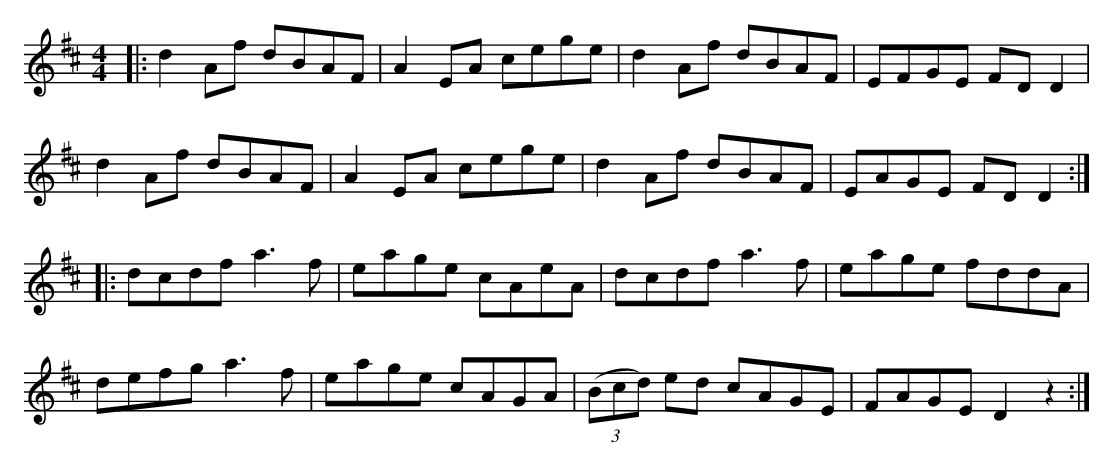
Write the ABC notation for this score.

X:1
M:4/4
K:D
|:d2 Af dBAF|A2 EA cege|d2Af dBAF|EFGE FD D2|
d2 Af dBAF|A2EA cege|d2 Af dBAF|EAGE FD D2:|
|:dcdf a3f|eage cAeA|dcdf a3f|eage fddA|
defg a3f|eage cAGA|((3Bcd) ed cAGE|FAGE D2z2:|
